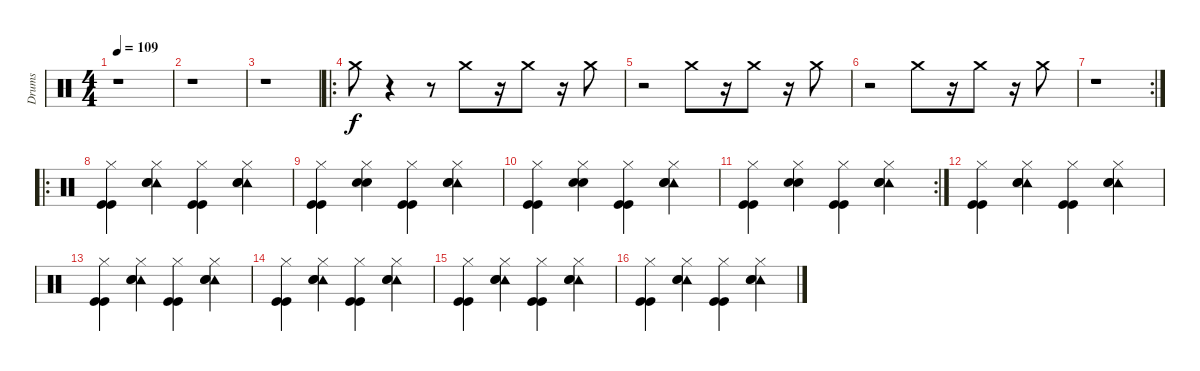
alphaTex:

\track ("Drums" "Drums") {instrument percussion}
\staff {score}
\articulation defaults
\ts (4 4)
\tempo 109
\clef neutral
\ks c
r.1{dy f} |
r.1 |
r.1 |
\ro "Crash medium (hit)".8
r.4 r.8 "Crash medium (hit)".8 r.16 "Crash medium (hit)".8 r.16 "Crash medium (hit)".8 |
r.2 "Crash medium (hit)".8 r.16 "Crash medium (hit)".8 r.16 "Crash medium (hit)".8 |
r.2 "Crash medium (hit)".8 r.16 "Crash medium (hit)".8 r.16 "Crash medium (hit)".8 |
\rc 2
r.1 |
\ro
("Hi-Hat (closed)" "Kick (hit)" "Kick (hit)").4 ("Tambourine (hit)" "Hi-Hat (closed)" "Electric Snare (hit)" "Electric Snare (hit)").4 ("Hi-Hat (closed)" "Kick (hit)" "Kick (hit)").4 ("Tambourine (hit)" "Hi-Hat (closed)" "Electric Snare (hit)" "Electric Snare (hit)").4 |
("Hi-Hat (closed)" "Kick (hit)" "Kick (hit)").4 ("Hi-Hat (closed)" "Electric Snare (hit)" "Electric Snare (hit)").4 ("Hi-Hat (closed)" "Kick (hit)" "Kick (hit)").4 ("Tambourine (hit)" "Hi-Hat (closed)" "Electric Snare (hit)" "Electric Snare (hit)").4 |
("Hi-Hat (closed)" "Kick (hit)" "Kick (hit)").4 ("Hi-Hat (closed)" "Electric Snare (hit)" "Electric Snare (hit)").4 ("Hi-Hat (closed)" "Kick (hit)" "Kick (hit)").4 ("Tambourine (hit)" "Hi-Hat (closed)" "Electric Snare (hit)" "Electric Snare (hit)").4 |
\rc 2
("Hi-Hat (closed)" "Kick (hit)" "Kick (hit)").4 ("Hi-Hat (closed)" "Electric Snare (hit)" "Electric Snare (hit)").4 ("Hi-Hat (closed)" "Kick (hit)" "Kick (hit)").4 ("Tambourine (hit)" "Hi-Hat (closed)" "Electric Snare (hit)" "Electric Snare (hit)").4 |
("Hi-Hat (closed)" "Kick (hit)" "Kick (hit)").4 ("Tambourine (hit)" "Hi-Hat (closed)" "Electric Snare (hit)" "Electric Snare (hit)").4 ("Hi-Hat (closed)" "Kick (hit)" "Kick (hit)").4 ("Tambourine (hit)" "Hi-Hat (closed)" "Electric Snare (hit)" "Electric Snare (hit)").4 |
("Hi-Hat (closed)" "Kick (hit)" "Kick (hit)").4 ("Tambourine (hit)" "Hi-Hat (closed)" "Electric Snare (hit)" "Electric Snare (hit)").4 ("Hi-Hat (closed)" "Kick (hit)" "Kick (hit)").4 ("Tambourine (hit)" "Hi-Hat (closed)" "Electric Snare (hit)" "Electric Snare (hit)").4 |
("Hi-Hat (closed)" "Kick (hit)" "Kick (hit)").4 ("Tambourine (hit)" "Hi-Hat (closed)" "Electric Snare (hit)" "Electric Snare (hit)").4 ("Hi-Hat (closed)" "Kick (hit)" "Kick (hit)").4 ("Tambourine (hit)" "Hi-Hat (closed)" "Electric Snare (hit)" "Electric Snare (hit)").4 |
("Hi-Hat (closed)" "Kick (hit)" "Kick (hit)").4 ("Tambourine (hit)" "Hi-Hat (closed)" "Electric Snare (hit)" "Electric Snare (hit)").4 ("Hi-Hat (closed)" "Kick (hit)" "Kick (hit)").4 ("Tambourine (hit)" "Hi-Hat (closed)" "Electric Snare (hit)" "Electric Snare (hit)").4 |
("Hi-Hat (closed)" "Kick (hit)" "Kick (hit)").4 ("Tambourine (hit)" "Hi-Hat (closed)" "Electric Snare (hit)" "Electric Snare (hit)").4 ("Hi-Hat (closed)" "Kick (hit)" "Kick (hit)").4 ("Tambourine (hit)" "Hi-Hat (closed)" "Electric Snare (hit)" "Electric Snare (hit)").4
